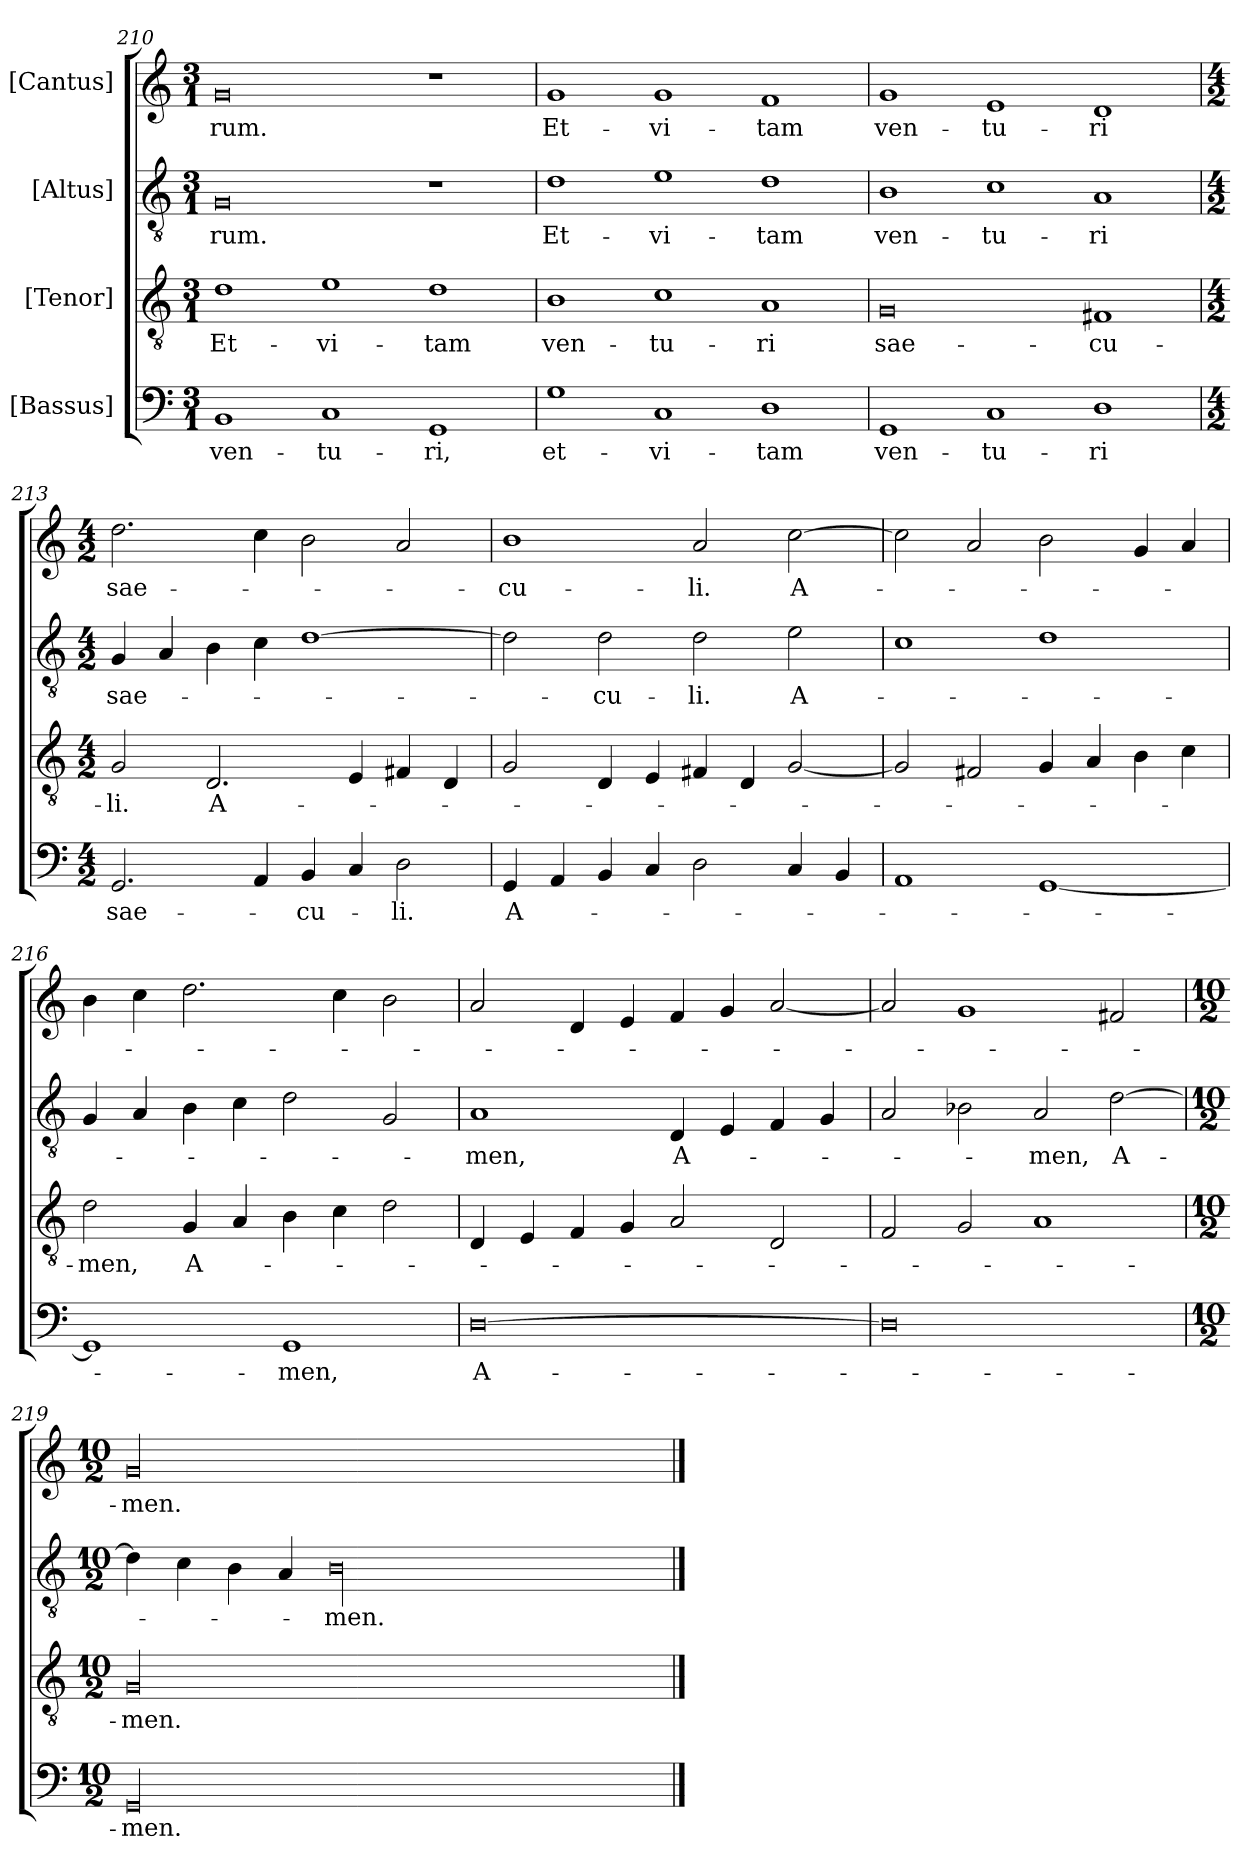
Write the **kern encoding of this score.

**kern	**text	**kern	**text	**kern	**text	**kern	**text
*part4	*part4	*part3	*part3	*part2	*part2	*part1	*part1
*staff4	*staff4	*staff3	*staff3	*staff2	*staff2	*staff1	*staff1
*I"[Bassus]	*	*I"[Tenor]	*	*I"[Altus]	*	*I"[Cantus]	*
*clefF4	*	*clefGv2	*	*clefGv2	*	*clefG2	*
*k[]	*	*k[]	*	*k[]	*	*k[]	*
*M3/1	*	*M3/1	*	*M3/1	*	*M3/1	*
=210	=210	=210	=210	=210	=210	=210	=210
1BB/	ven-	1d\	Et-	0G/	-rum.	0g/	-rum.
1C/	-tu-	1e\	vi-	.	.	.	.
1GG/	-ri,	1d\	-tam	1r	.	1r	.
=211	=211	=211	=211	=211	=211	=211	=211
1G\	et-	1B\	ven-	1d\	Et-	1g/	Et-
1C/	vi-	1c\	-tu-	1e\	vi-	1g/	vi-
1D\	-tam	1A/	-ri	1d\	-tam	1f/	-tam
=212	=212	=212	=212	=212	=212	=212	=212
1GG/	ven-	0G/	sae-	1B\	ven-	1g/	ven-
1C/	-tu-	.	.	1c\	-tu-	1e/	-tu-
1D\	-ri	1F#X/	-cu-	1A/	-ri	1d/	-ri
=213	=213	=213	=213	=213	=213	=213	=213
*M4/2	*	*M4/2	*	*M4/2	*	*M4/2	*
2.GG/	sae-	2G/	-li.	4G/	sae-	2.dd\	sae-
.	.	.	.	4A/	.	.	.
.	.	2.D/	A-	4B\	.	.	.
4AA/	.	.	.	4c\	.	4cc\	.
4BB/	-cu-	.	.	[1d\	.	2b\	.
4C/	.	4E/	.	.	.	.	.
2D\	-li.	4F#X/	.	.	.	2a/	.
.	.	4D/	.	.	.	.	.
=214	=214	=214	=214	=214	=214	=214	=214
4GG/	A-	2G/	.	2d\]	.	1b\	-cu-
4AA/	.	.	.	.	.	.	.
4BB/	.	4D/	.	2d\	-cu-	.	.
4C/	.	4E/	.	.	.	.	.
2D\	.	4F#X/	.	2d\	-li.	2a/	-li.
.	.	4D/	.	.	.	.	.
4C/	.	[2G/	.	2e\	A-	[2cc\	A-
4BB/	.	.	.	.	.	.	.
=215	=215	=215	=215	=215	=215	=215	=215
1AA/	.	2G/]	.	1c\	.	2cc\]	.
.	.	2F#X/	.	.	.	2a/	.
[1GG/	.	4G/	.	1d\	.	2b\	.
.	.	4A/	.	.	.	.	.
.	.	4B\	.	.	.	4g/	.
.	.	4c\	.	.	.	4a/	.
=216	=216	=216	=216	=216	=216	=216	=216
1GG/]	.	2d\	-men,	4G/	.	4b\	.
.	.	.	.	4A/	.	4cc\	.
.	.	4G/	A-	4B\	.	2.dd\	.
.	.	4A/	.	4c\	.	.	.
1GG/	-men,	4B\	.	2d\	.	.	.
.	.	4c\	.	.	.	4cc\	.
.	.	2d\	.	2G/	.	2b\	.
=217	=217	=217	=217	=217	=217	=217	=217
[0D\	A-	4D/	.	1A/	-men,	2a/	.
.	.	4E/	.	.	.	.	.
.	.	4F/	.	.	.	4d/	.
.	.	4G/	.	.	.	4e/	.
.	.	2A/	.	4D/	A-	4f/	.
.	.	.	.	4E/	.	4g/	.
.	.	2D/	.	4F/	.	[2a/	.
.	.	.	.	4G/	.	.	.
=218	=218	=218	=218	=218	=218	=218	=218
0D\]	.	2F/	.	2A/	.	2a/]	.
.	.	2G/	.	2B-X\	.	1g/	.
.	.	1A/	.	2A/	-men,	.	.
.	.	.	.	[2d\	A-	2f#X/	.
=219	=219	=219	=219	=219	=219	=219	=219
*M10/2	*	*M10/2	*	*M10/2	*	*M10/2	*
00GG/	-men.	00G/	-men.	4d\]	.	00g/	-men.
.	.	.	.	4c\	.	.	.
.	.	.	.	4B\	.	.	.
.	.	.	.	4A/	.	.	.
.	.	.	.	00B\	-men.	.	.
1ryy	.	1ryy	.	.	.	1ryy	.
==	==	==	==	==	==	==	==
*-	*-	*-	*-	*-	*-	*-	*-
